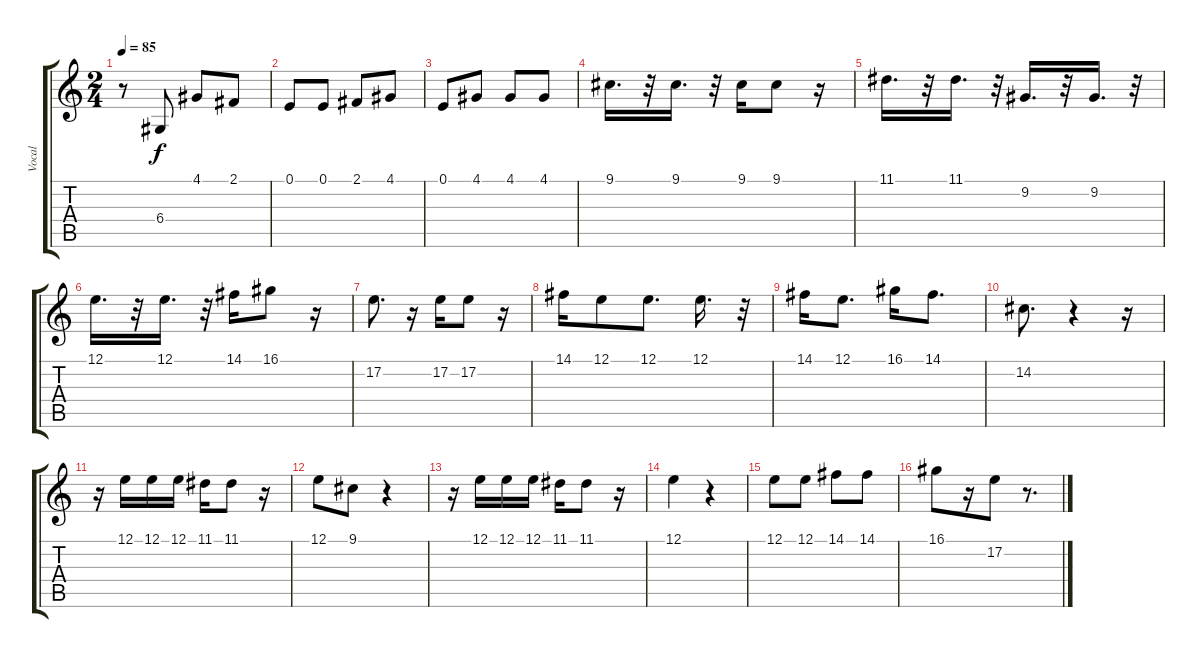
\track ("Vocal" "Vocal") {instrument flute}
\staff {score tabs}
\tuning (E4 B3 G3 D3 A2 E2) {hide}
\ts (2 4)
\tempo 85
\clef g2
\ks c
r.8{dy f} 6.4.8 4.1.8 2.1.8 |
0.1.8 0.1.8 2.1.8 4.1.8 |
0.1.8 4.1.8 4.1.8 4.1.8 |
9.1.16{d} r.32 9.1.16{d} r.32 9.1.16 9.1.8 r.16 |
11.1.16{d} r.32 11.1.16{d} r.32 9.2.16{d} r.32 9.2.16{d} r.32 |
12.1.16{d} r.32 12.1.16{d} r.32 14.1.16 16.1.8 r.16 |
17.2.8{d} r.16 17.2.16 17.2.8 r.16 |
14.1.16 12.1.8 12.1.8{d} 12.1.16{d} r.32 |
14.1.16 12.1.8{d} 16.1.16 14.1.8{d} |
14.2.8{d} r.4 r.16 |
r.16 12.1.16 12.1.16 12.1.16 11.1.16 11.1.8 r.16 |
12.1.8 9.1.8 r.4 |
r.16 12.1.16 12.1.16 12.1.16 11.1.16 11.1.8 r.16 |
12.1.4 r.4 |
12.1.8 12.1.8 14.1.8 14.1.8 |
16.1.8 r.16 17.2.8 r.8{d}
